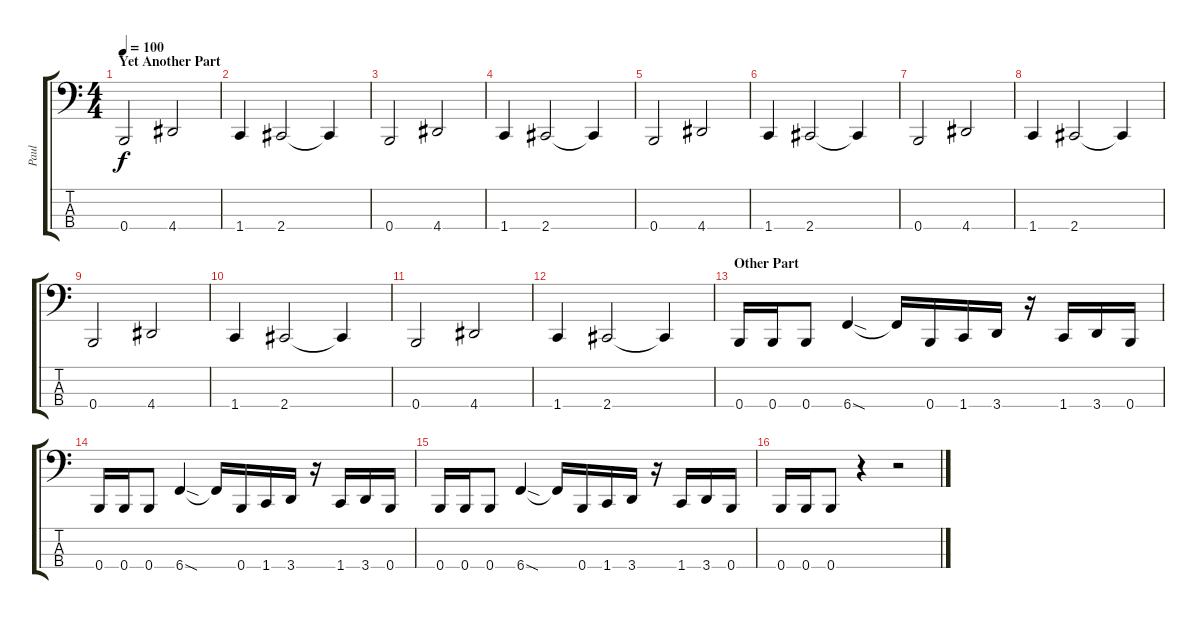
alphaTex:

\track ("Paul" "Paul") {instrument electricbasspick}
\staff {score tabs}
\tuning (E2 B1 Gb1 B0) {hide}
\ts (4 4)
\section ("" "Yet Another Part")
\tempo 100
\clef f4
\ks c
0.4.2{dy f} 4.4.2 |
1.4.4 2.4.2 2.4{t}.4 |
0.4.2 4.4.2 |
1.4.4 2.4.2 2.4{t}.4 |
0.4.2 4.4.2 |
1.4.4 2.4.2 2.4{t}.4 |
0.4.2 4.4.2 |
1.4.4 2.4.2 2.4{t}.4 |
0.4.2 4.4.2 |
1.4.4 2.4.2 2.4{t}.4 |
0.4.2 4.4.2 |
1.4.4 2.4.2 2.4{t}.4 |
\section ("" "Other Part")
0.4.16 0.4.16 0.4.8 6.4{sod}.4 6.4{t}.16 0.4.16 1.4.16 3.4.16 r.16 1.4.16 3.4.16 0.4.16 |
0.4.16 0.4.16 0.4.8 6.4{sod}.4 6.4{t}.16 0.4.16 1.4.16 3.4.16 r.16 1.4.16 3.4.16 0.4.16 |
0.4.16 0.4.16 0.4.8 6.4{sod}.4 6.4{t}.16 0.4.16 1.4.16 3.4.16 r.16 1.4.16 3.4.16 0.4.16 |
0.4.16 0.4.16 0.4.8 r.4 r.2
